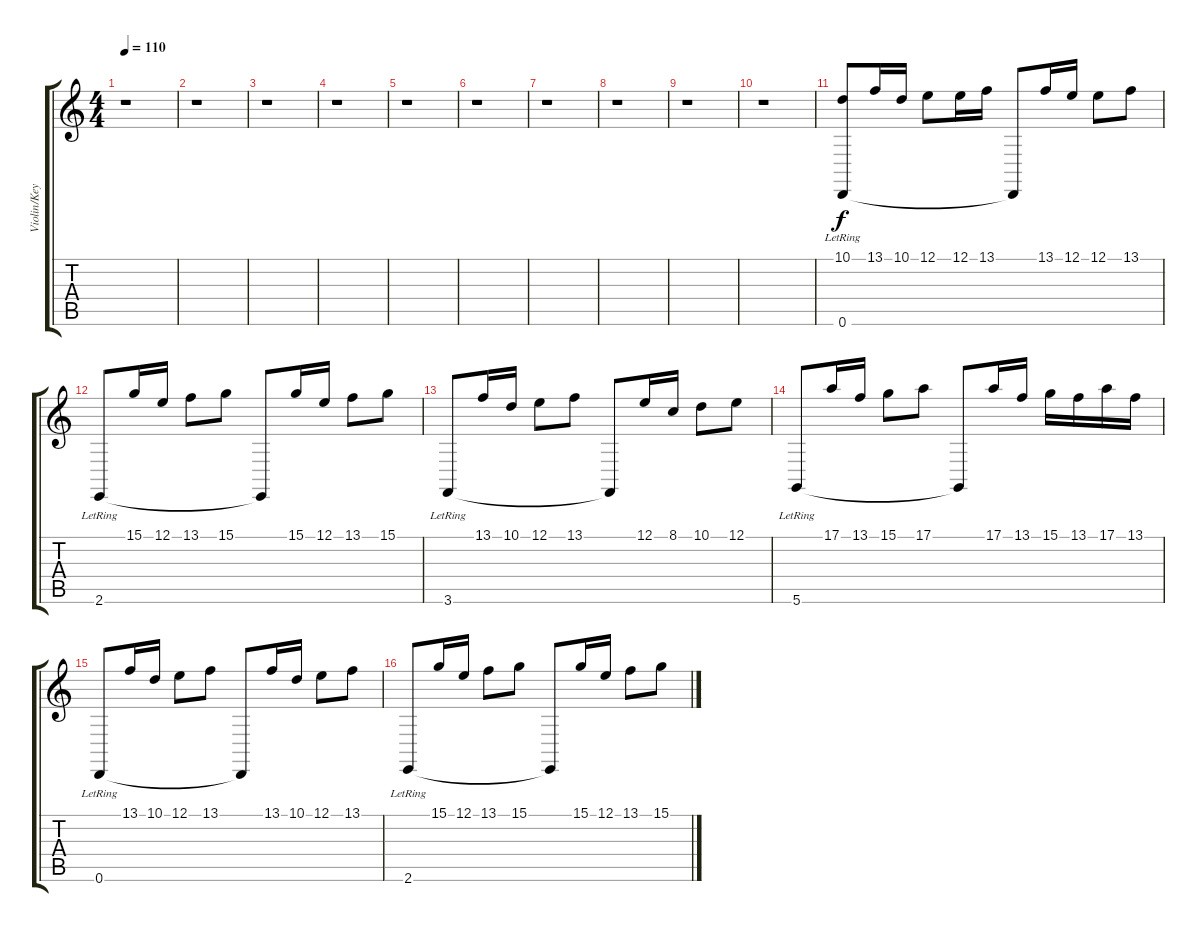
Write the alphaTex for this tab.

\track ("Violin/Keyboard" "Violin/Key") {instrument violin}
\staff {score tabs}
\tuning (E4 B3 G3 D3 A2 D2) {hide}
\ts (4 4)
\tempo 110
\clef g2
\ks c
r.1{dy f} |
r.1 |
r.1 |
r.1 |
r.1 |
r.1 |
r.1 |
r.1 |
r.1 |
r.1 |
(10.1 0.6{lr}).8{volume 11} 13.1.16 10.1.16 12.1.8 12.1.16 13.1.16 0.6{t}.8 13.1.16 12.1.16 12.1.8 13.1.8 |
2.6{lr}.8 15.1.16 12.1.16 13.1.8 15.1.8 2.6{t}.8 15.1.16 12.1.16 13.1.8 15.1.8 |
3.6{lr}.8 13.1.16 10.1.16 12.1.8 13.1.8 3.6{t}.8 12.1.16 8.1.16 10.1.8 12.1.8 |
5.6{lr}.8 17.1.16 13.1.16 15.1.8 17.1.8 5.6{t}.8 17.1.16 13.1.16 15.1.16 13.1.16 17.1.16 13.1.16 |
0.6{lr}.8 13.1.16 10.1.16 12.1.8 13.1.8 0.6{t}.8 13.1.16 10.1.16 12.1.8 13.1.8 |
2.6{lr}.8 15.1.16 12.1.16 13.1.8 15.1.8 2.6{t}.8 15.1.16 12.1.16 13.1.8 15.1.8
